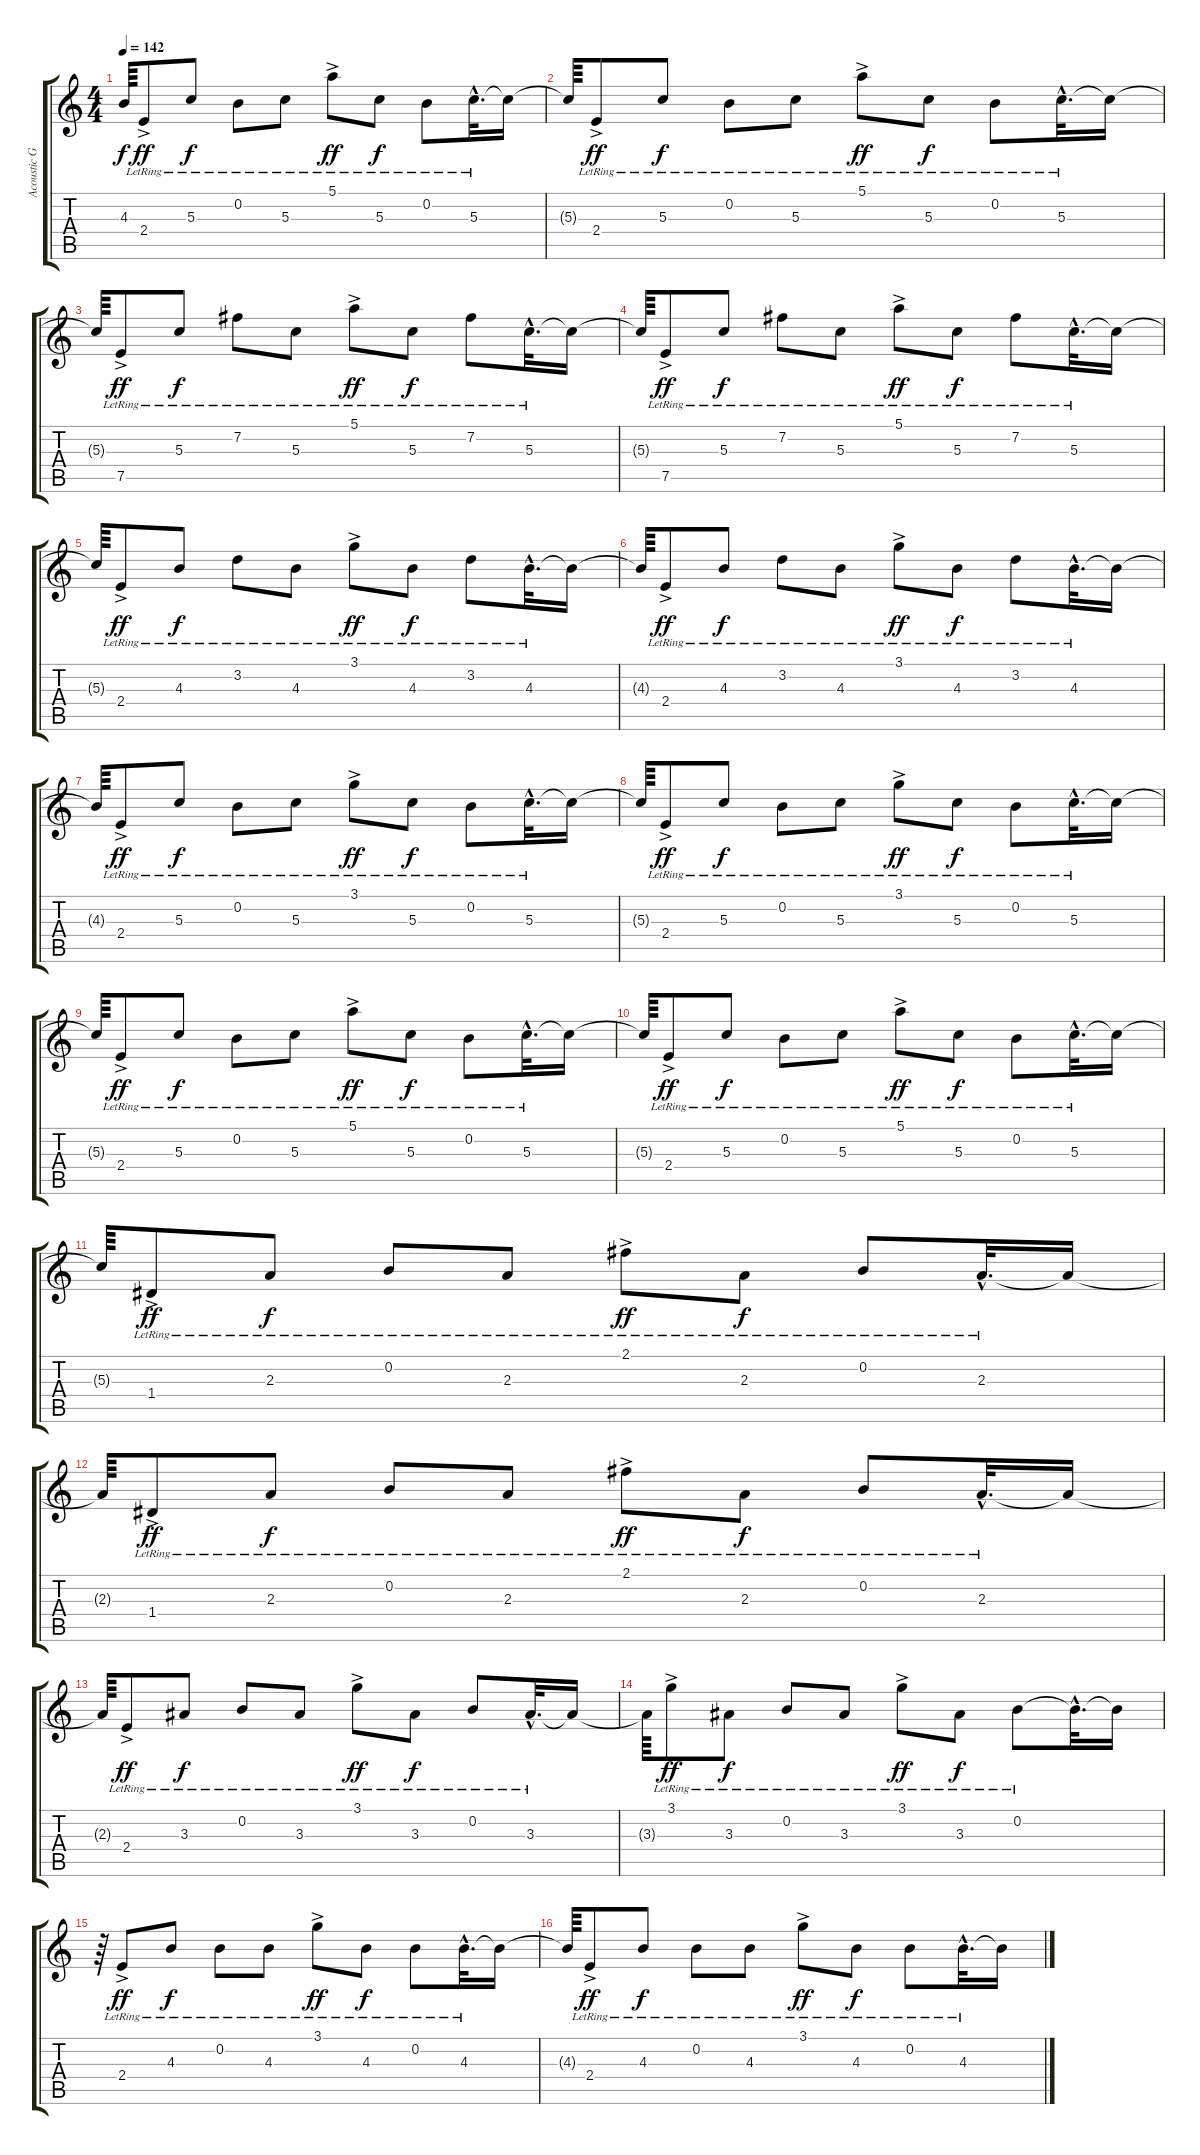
\track ("Acoustic Guitar(Echo)" "Acoustic G") {instrument acousticguitarsteel}
\staff {score tabs}
\tuning (E4 B3 G3 D3 A2 E2) {hide}
\ts (4 4)
\tempo 142
\clef g2
\ks c
4.3{t}.64{dy f} 2.4{ac lr}.8{dy ff} 5.3{lr}.8{dy f} 0.2{lr}.8 5.3{lr}.8 5.1{ac lr}.8{dy ff} 5.3{lr}.8{dy f} 0.2{lr}.8 5.3{hac lr}.32{d} 5.3{t}.16 |
5.3{t}.64 2.4{ac lr}.8{dy ff} 5.3{lr}.8{dy f} 0.2{lr}.8 5.3{lr}.8 5.1{ac lr}.8{dy ff} 5.3{lr}.8{dy f} 0.2{lr}.8 5.3{hac lr}.32{d} 5.3{t}.16 |
5.3{t}.64 7.5{ac lr}.8{dy ff} 5.3{lr}.8{dy f} 7.2{lr}.8 5.3{lr}.8 5.1{ac lr}.8{dy ff} 5.3{lr}.8{dy f} 7.2{lr}.8 5.3{hac lr}.32{d} 5.3{t}.16 |
5.3{t}.64 7.5{ac lr}.8{dy ff} 5.3{lr}.8{dy f} 7.2{lr}.8 5.3{lr}.8 5.1{ac lr}.8{dy ff} 5.3{lr}.8{dy f} 7.2{lr}.8 5.3{hac lr}.32{d} 5.3{t}.16 |
5.3{t}.64 2.4{ac lr}.8{dy ff} 4.3{lr}.8{dy f} 3.2{lr}.8 4.3{lr}.8 3.1{ac lr}.8{dy ff} 4.3{lr}.8{dy f} 3.2{lr}.8 4.3{hac lr}.32{d} 4.3{t}.16 |
4.3{t}.64 2.4{ac lr}.8{dy ff} 4.3{lr}.8{dy f} 3.2{lr}.8 4.3{lr}.8 3.1{ac lr}.8{dy ff} 4.3{lr}.8{dy f} 3.2{lr}.8 4.3{hac lr}.32{d} 4.3{t}.16 |
4.3{t}.64 2.4{ac lr}.8{dy ff} 5.3{lr}.8{dy f} 0.2{lr}.8 5.3{lr}.8 3.1{ac lr}.8{dy ff} 5.3{lr}.8{dy f} 0.2{lr}.8 5.3{hac lr}.32{d} 5.3{t}.16 |
5.3{t}.64 2.4{ac lr}.8{dy ff} 5.3{lr}.8{dy f} 0.2{lr}.8 5.3{lr}.8 3.1{ac lr}.8{dy ff} 5.3{lr}.8{dy f} 0.2{lr}.8 5.3{hac lr}.32{d} 5.3{t}.16 |
5.3{t}.64 2.4{ac lr}.8{dy ff} 5.3{lr}.8{dy f} 0.2{lr}.8 5.3{lr}.8 5.1{ac lr}.8{dy ff} 5.3{lr}.8{dy f} 0.2{lr}.8 5.3{hac lr}.32{d} 5.3{t}.16 |
5.3{t}.64 2.4{ac lr}.8{dy ff} 5.3{lr}.8{dy f} 0.2{lr}.8 5.3{lr}.8 5.1{ac lr}.8{dy ff} 5.3{lr}.8{dy f} 0.2{lr}.8 5.3{hac lr}.32{d} 5.3{t}.16 |
5.3{t}.64 1.4{ac lr}.8{dy ff} 2.3{lr}.8{dy f} 0.2{lr}.8 2.3{lr}.8 2.1{ac lr}.8{dy ff} 2.3{lr}.8{dy f} 0.2{lr}.8 2.3{hac lr}.32{d} 2.3{t}.16 |
2.3{t}.64 1.4{ac lr}.8{dy ff} 2.3{lr}.8{dy f} 0.2{lr}.8 2.3{lr}.8 2.1{ac lr}.8{dy ff} 2.3{lr}.8{dy f} 0.2{lr}.8 2.3{hac lr}.32{d} 2.3{t}.16 |
2.3{t}.64 2.4{ac lr}.8{dy ff} 3.3{lr}.8{dy f} 0.2{lr}.8 3.3{lr}.8 3.1{ac lr}.8{dy ff} 3.3{lr}.8{dy f} 0.2{lr}.8 3.3{hac lr}.32{d} 3.3{t}.16 |
3.3{t}.64 3.1{ac lr}.8{dy ff} 3.3{lr}.8{dy f} 0.2{lr}.8 3.3{lr}.8 3.1{ac lr}.8{dy ff} 3.3{lr}.8{dy f} 0.2{lr}.8 0.2{hac t}.32{d} 0.2{t}.16 |
r.64 2.4{ac lr}.8{dy ff} 4.3{lr}.8{dy f} 0.2{lr}.8 4.3{lr}.8 3.1{ac lr}.8{dy ff} 4.3{lr}.8{dy f} 0.2{lr}.8 4.3{hac lr}.32{d} 4.3{t}.16 |
4.3{t}.64 2.4{ac lr}.8{dy ff} 4.3{lr}.8{dy f} 0.2{lr}.8 4.3{lr}.8 3.1{ac lr}.8{dy ff} 4.3{lr}.8{dy f} 0.2{lr}.8 4.3{hac lr}.32{d} 4.3{t}.16
